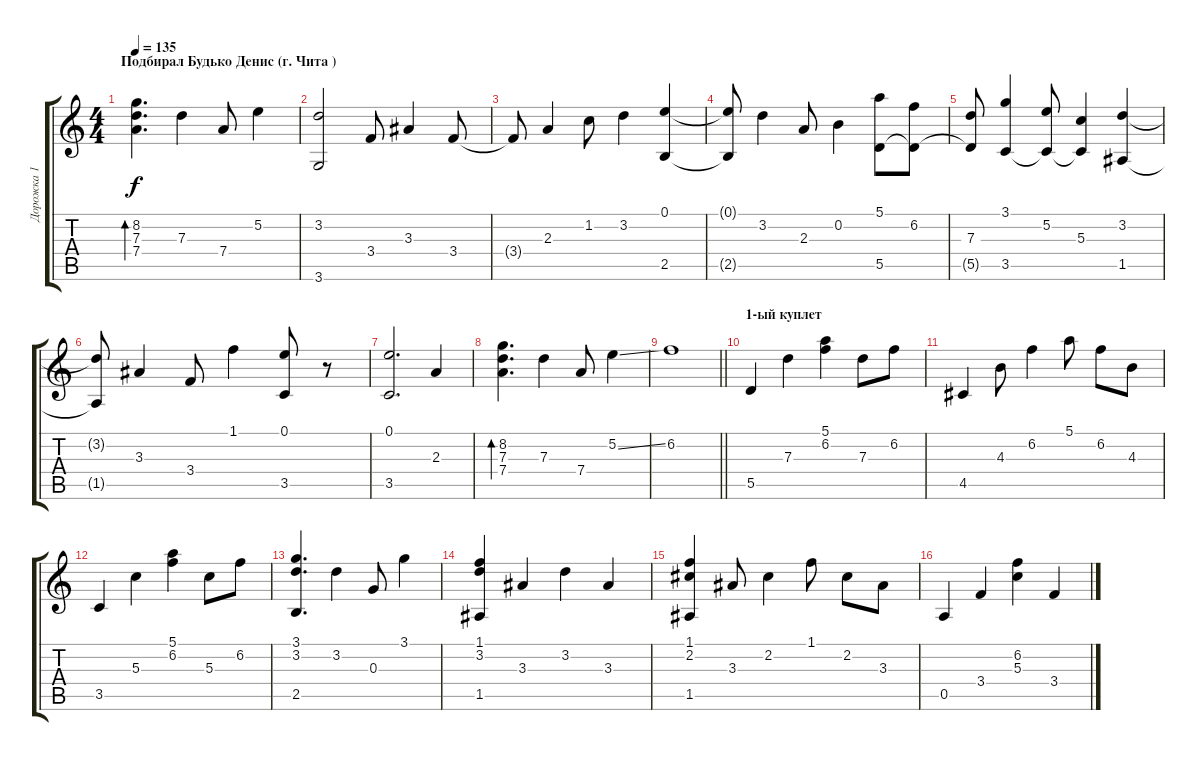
\track ("Дорожка 1" "Дорожка 1") {instrument acousticguitarsteel}
\staff {score tabs}
\tuning (E4 B3 G3 D3 A2 E2) {hide}
\ts (4 4)
\section ("" "Подбирал Будько Денис (г. Чита )")
\tempo 135
\clef g2
\ks c
(8.2 7.3 7.4).4{d bd 60 dy f instrument acousticguitarsteel} 7.3.4 7.4.8 5.2.4 |
(3.2 3.6).2 3.4.8 3.3.4 3.4.8 |
3.4{t}.8 2.3.4 1.2.8 3.2.4 (0.1 2.5).4 |
(0.1{t} 2.5{t}).8 3.2.4 2.3.8 0.2.4 (5.1 5.5).8 (6.2 5.5{t}).8 |
(7.3 5.5{t}).8 (3.1 3.5).4 (5.2 3.5{t}).8 (5.3 3.5{t}).4 (3.2 1.5).4 |
(3.2{t} 1.5{t}).8 3.3.4 3.4.8 1.1.4 (0.1 3.5).8 r.8 |
(0.1 3.5).2{d} 2.3.4 |
(8.2 7.3 7.4).4{d bd 60} 7.3.4 7.4.8 5.2{ss}.4 |
\barLineRight lightlight
6.2.1 |
\section ("" "1-ый куплет")
5.5.4 7.3.4 (5.1 6.2).4 7.3.8 6.2.8 |
4.5.4 4.3.8 6.2.4 5.1.8 6.2.8 4.3.8 |
3.5.4 5.3.4 (5.1 6.2).4 5.3.8 6.2.8 |
(3.1 3.2 2.5).4{d} 3.2.4 0.3.8 3.1.4 |
(1.1 3.2 1.5).4 3.3.4 3.2.4 3.3.4 |
(1.1 2.2 1.5).4 3.3.8 2.2.4 1.1.8 2.2.8 3.3.8 |
0.5.4 3.4.4 (6.2 5.3).4 3.4.4
